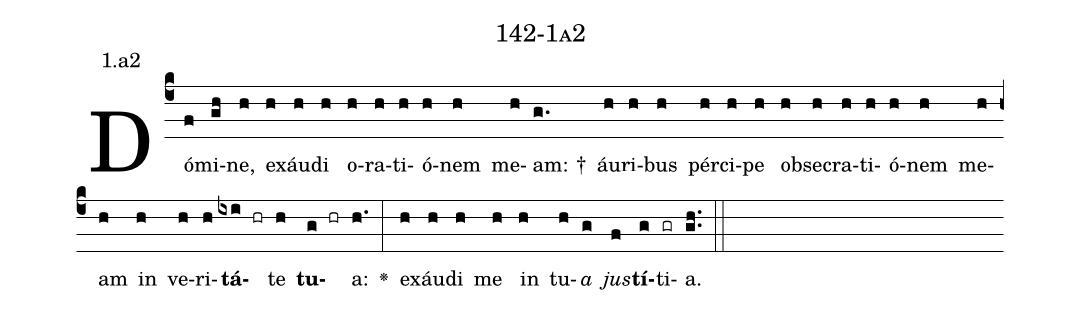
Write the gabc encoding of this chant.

name: 142-1a2;
annotation: 1.a2;
%%
(c4)Dó(f)mi(gh)ne,(h) ex(h)áu(h)di(h) o(h)ra(h)ti(h)ó(h)nem(h) me(h)am: †(g.) áu(h)ri(h)bus(h) pér(h)ci(h)pe(h) ob(h)se(h)cra(h)ti(h)ó(h)nem(h) me(h)am(h) in(h) ve(h)ri(h)<b>tá</b>(ixi hr)te(h) <b>tu</b>(g hr)a:(h.) <v>\greheightstar</v>(:) ex(h)áu(h)di(h) me(h) in(h) tu(h)<i>a</i>(g) <i>jus</i>(f)<b>tí</b>(g)ti(gr)a.(gh..) (::)


%E(h) u(h) o(g) u(f) a(g) e.(gh..) (::)
